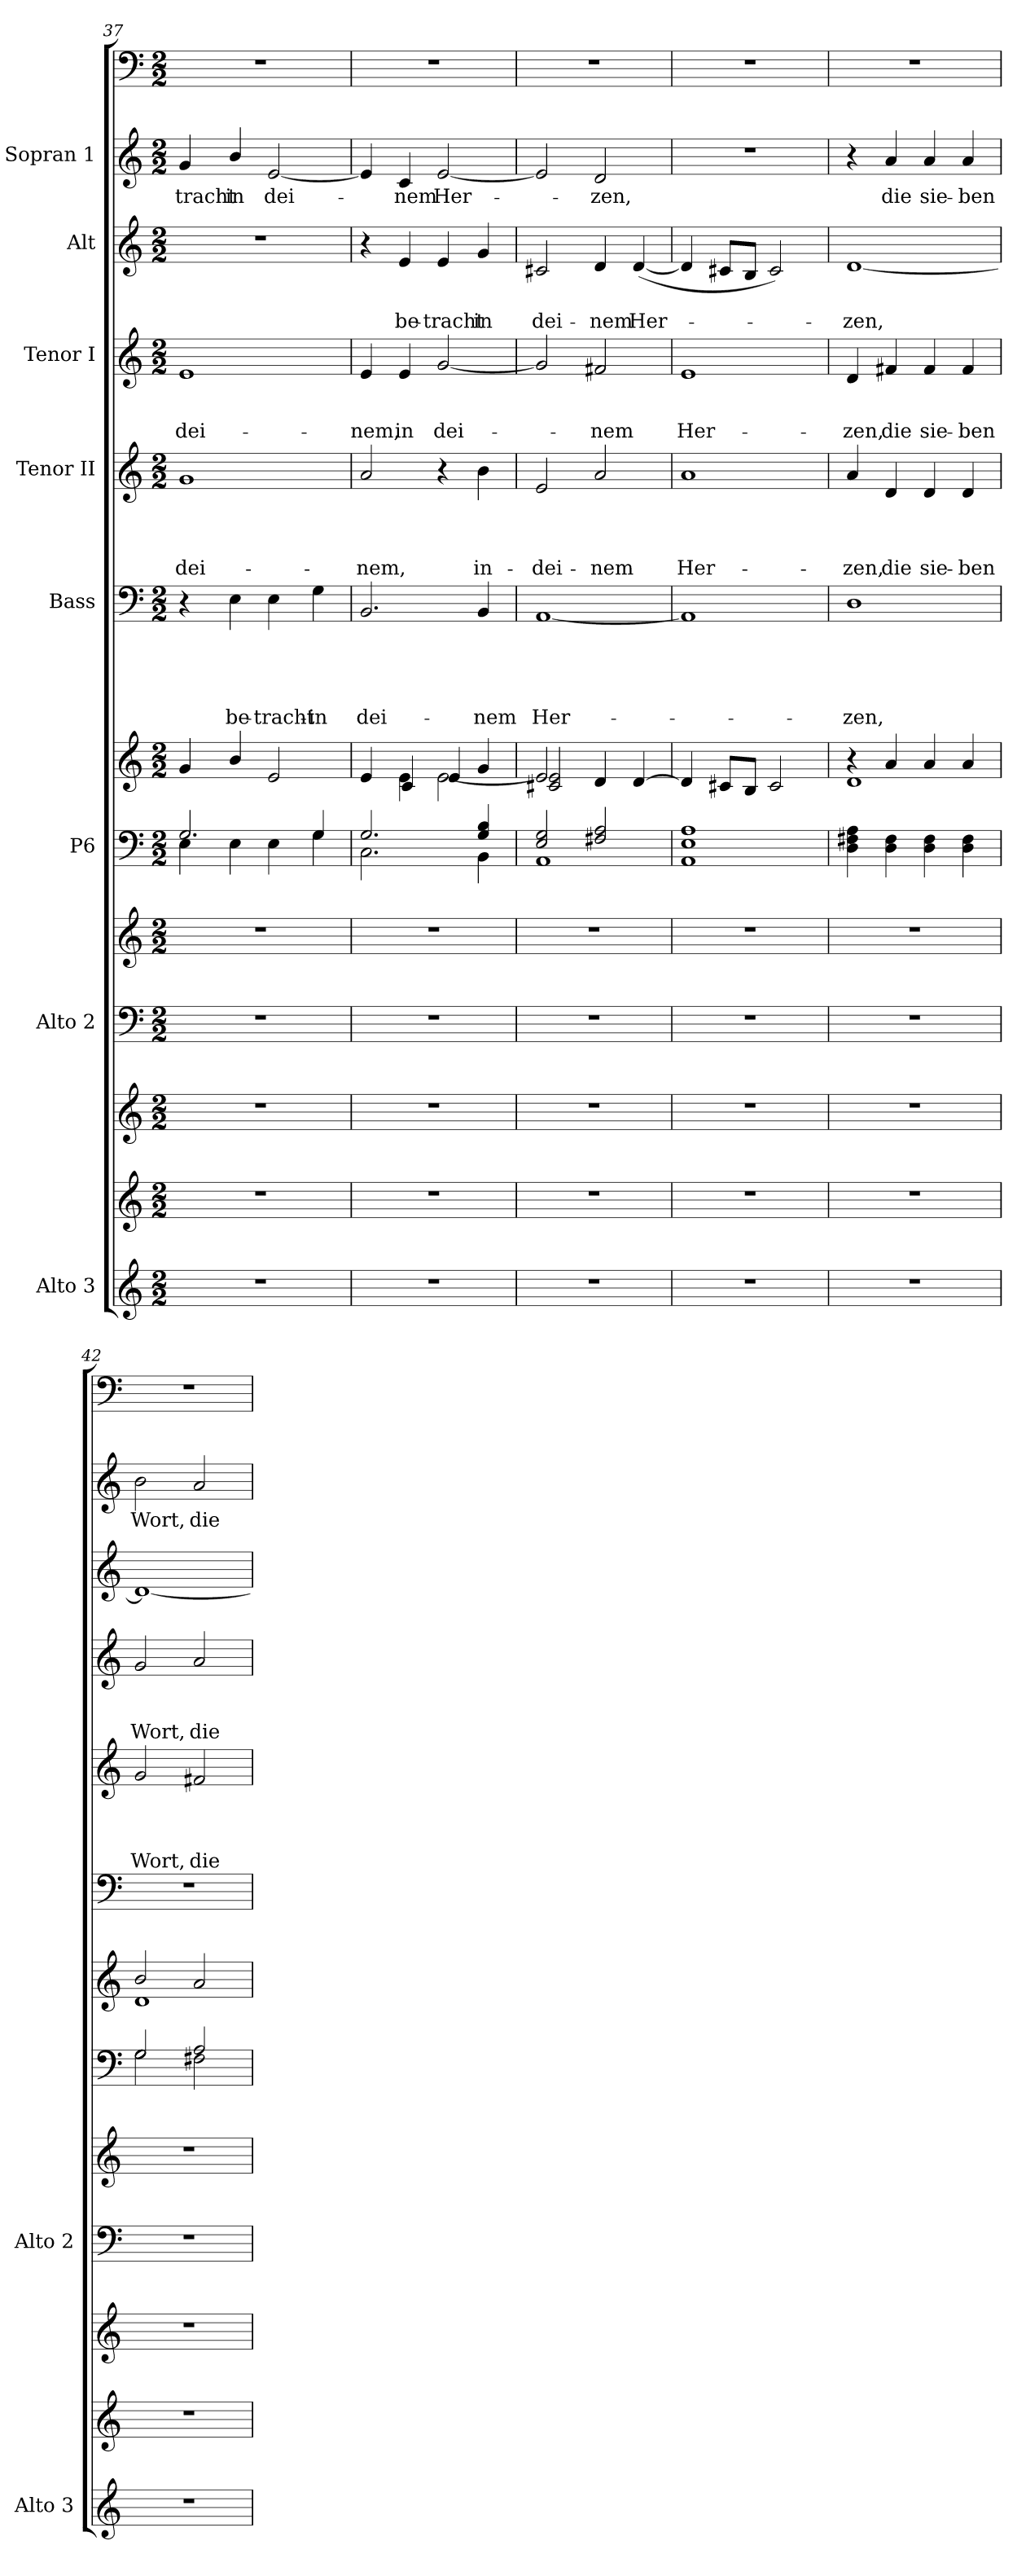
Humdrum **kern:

**kern	**kern	**kern	**kern	**kern	**kern	**kern	**kern	**text	**text	**text	**text	**text	**kern	**text	**text	**text	**text	**kern	**text	**text	**text	**kern	**text	**text	**kern	**text	**kern
*part11	*part10	*part9	*part8	*part8	*part7	*part7	*part6	*part6	*part6	*part6	*part6	*part6	*part5	*part5	*part5	*part5	*part5	*part4	*part4	*part4	*part4	*part3	*part3	*part3	*part2	*part2	*part1
*staff13	*staff12	*staff11	*staff10	*staff9	*staff8	*staff7	*staff6	*staff6	*staff6	*staff6	*staff6	*staff6	*staff5	*staff5	*staff5	*staff5	*staff5	*staff4	*staff4	*staff4	*staff4	*staff3	*staff3	*staff3	*staff2	*staff2	*staff1
*I"Alto 3	*	*	*I"Alto 2	*	*I"P6	*	*I"Bass	*	*	*	*	*	*I"Tenor II	*	*	*	*	*I"Tenor I	*	*	*	*I"Alt	*	*	*I"Sopran 1	*	*
*I'Alto 3	*	*	*I'Alto 2	*	*	*	*	*	*	*	*	*	*	*	*	*	*	*	*	*	*	*	*	*	*	*	*
!!LO:PB:g=z
*clefG2	*clefG2	*clefG2	*clefF4	*clefG2	*clefF4	*clefG2	*clefF4	*	*	*	*	*	*clefG2	*	*	*	*	*clefG2	*	*	*	*clefG2	*	*	*clefG2	*	*clefF4
*	*ITrd7c12	*ITrd7c12	*	*	*	*	*	*	*	*	*	*	*ITrd7c12	*	*	*	*	*ITrd7c12	*	*	*	*	*	*	*	*	*
*k[]	*k[]	*k[]	*k[]	*k[]	*k[]	*k[]	*k[]	*	*	*	*	*	*k[]	*	*	*	*	*k[]	*	*	*	*k[]	*	*	*k[]	*	*k[]
*C:	*C:	*C:	*C:	*C:	*C:	*C:	*C:	*	*	*	*	*	*C:	*	*	*	*	*C:	*	*	*	*C:	*	*	*C:	*	*C:
*M2/2	*M2/2	*M2/2	*M2/2	*M2/2	*M2/2	*M2/2	*M2/2	*	*	*	*	*	*M2/2	*	*	*	*	*M2/2	*	*	*	*M2/2	*	*	*M2/2	*	*M2/2
=37	=37	=37	=37	=37	=37	=37	=37	=37	=37	=37	=37	=37	=37	=37	=37	=37	=37	=37	=37	=37	=37	=37	=37	=37	=37	=37	=37
*	*	*	*	*	*^	*^	*	*	*	*	*	*	*	*	*	*	*	*	*	*	*	*	*	*	*	*	*
*	*	*	*	*	*	*^	*	*^	*	*	*	*	*	*	*	*	*	*	*	*	*	*	*	*	*	*	*	*	*
!	!	!	!	!	!	!	!	!	!	!	!	!	!	!	!	!	!	!	!	!	!LO:LY:b	!	!	!	!LO:LY:b	!	!	!	!	!LO:LY:b	!
1r	1r	1r	1r	1r	4E\	2.G/	1ryy	1ryy	1ryy	4g/	4r	.	.	.	.	.	1G	.	.	.	dei-	1E	.	.	dei-	1r	.	.	4g/	-tracht	1r
!	!	!	!	!	!	!	!	!	!	!	!	!	!	!	!	!LO:LY:b	!	!	!	!	!	!	!	!	!	!	!	!	!	!LO:LY:b	!
.	.	.	.	.	4E\	.	.	.	.	4b/	4E\	.	.	.	.	be-	.	.	.	.	.	.	.	.	.	.	.	.	4b/	in	.
!	!	!	!	!	!	!	!	!	!	!	!	!	!	!	!	!LO:LY:b	!	!	!	!	!	!	!	!	!	!	!	!	!	!LO:LY:b	!
.	.	.	.	.	4E\	.	.	.	.	2e/	4E\	.	.	.	.	-tracht-	.	.	.	.	.	.	.	.	.	.	.	.	[<2e/	dei-	.
!	!	!	!	!	!	!	!	!	!	!	!	!	!	!	!	!LO:LY:b	!	!	!	!	!	!	!	!	!	!	!	!	!	!	!
.	.	.	.	.	4G\	4G/	.	.	.	.	4G\	.	.	.	.	-in	.	.	.	.	.	.	.	.	.	.	.	.	.	.	.
=38	=38	=38	=38	=38	=38	=38	=38	=38	=38	=38	=38	=38	=38	=38	=38	=38	=38	=38	=38	=38	=38	=38	=38	=38	=38	=38	=38	=38	=38	=38	=38
!	!	!	!	!	!	!	!	!	!	!	!	!	!	!	!	!LO:LY:b	!	!	!	!	!LO:LY:b	!	!	!	!LO:LY:b	!	!	!	!	!	!
1r	1r	1r	1r	1r	2.G/	2.C\	1ryy	1ryy	4ryy	4e/	2.BB/	.	.	.	.	dei-	2A/	.	.	.	-nem,	4E/	.	.	-nem,	4r	.	.	4e/]	.	1r
!	!	!	!	!	!	!	!	!	!	!	!	!	!	!	!	!	!	!	!	!	!	!	!	!	!LO:LY:b	!	!	!LO:LY:b	!	!LO:LY:b	!
.	.	.	.	.	.	.	.	.	4e\	4c/	.	.	.	.	.	.	.	.	.	.	.	4E/	.	.	in	4e/	.	be-	4c/	-nem	.
!	!	!	!	!	!	!	!	!	!	!	!	!	!	!	!	!	!	!	!	!	!	!	!	!	!LO:LY:b	!	!	!LO:LY:b	!	!LO:LY:b	!
.	.	.	.	.	.	.	.	.	[<2e\	4e/	.	.	.	.	.	.	4r	.	.	.	.	[<2G/	.	.	dei-	4e/	.	-tracht	[<2e/	Her-	.
!	!	!	!	!	!	!	!	!	!	!	!	!	!	!	!	!LO:LY:b	!	!	!	!	!LO:LY:b	!	!	!	!	!	!	!LO:LY:b	!	!	!
.	.	.	.	.	4G/ 4B/	4BB\	.	.	.	4g/	4BB/	.	.	.	.	-nem	4B\	.	.	.	in-	.	.	.	.	4g/	.	in	.	.	.
=39	=39	=39	=39	=39	=39	=39	=39	=39	=39	=39	=39	=39	=39	=39	=39	=39	=39	=39	=39	=39	=39	=39	=39	=39	=39	=39	=39	=39	=39	=39	=39
!	!	!	!	!	!	!	!	!	!	!	!	!	!	!	!	!LO:LY:b	!	!	!	!	!LO:LY:b	!	!	!	!	!	!	!LO:LY:b	!	!	!
1r	1r	1r	1r	1r	2E/ 2G/	1AA	1ryy	1ryy	2e/]	2c#X/ 2e/	[<1AA	.	.	.	.	Her-	2E/	.	.	.	-dei-	2G/]	.	.	.	2c#X/	.	dei-	2e/]	.	1r
!	!	!	!	!	!	!	!	!	!	!	!	!	!	!	!	!	!	!	!	!	!LO:LY:b	!	!	!	!LO:LY:b	!	!	!LO:LY:b	!	!LO:LY:b	!
.	.	.	.	.	2F#X/ 2A/	.	.	.	2ryy	4d/	.	.	.	.	.	.	2A/	.	.	.	-nem	2F#X/	.	.	-nem	4d/	.	-nem	2d/	-zen,	.
!	!	!	!	!	!	!	!	!	!	!	!	!	!	!	!	!	!	!	!	!	!	!	!	!	!	!	!	!LO:LY:b	!	!	!
.	.	.	.	.	.	.	.	.	.	[<4d/	.	.	.	.	.	.	.	.	.	.	.	.	.	.	.	(<[<4d/	.	Her-	.	.	.
=40	=40	=40	=40	=40	=40	=40	=40	=40	=40	=40	=40	=40	=40	=40	=40	=40	=40	=40	=40	=40	=40	=40	=40	=40	=40	=40	=40	=40	=40	=40	=40
!	!	!	!	!	!	!	!	!	!	!	!	!	!	!	!	!	!	!	!	!	!LO:LY:b	!	!	!	!LO:LY:b	!	!	!	!	!	!
1r	1r	1r	1r	1r	1AA 1E 1A	1ryy	1ryy	1ryy	1ryy	4d/]	1AA]	.	.	.	.	.	1A	.	.	.	Her-	1E	.	.	Her-	4d/]	.	.	1r	.	1r
.	.	.	.	.	.	.	.	.	.	8c#X/L	.	.	.	.	.	.	.	.	.	.	.	.	.	.	.	8c#X/L	.	.	.	.	.
.	.	.	.	.	.	.	.	.	.	8B/J	.	.	.	.	.	.	.	.	.	.	.	.	.	.	.	8B/J	.	.	.	.	.
.	.	.	.	.	.	.	.	.	.	2c#/	.	.	.	.	.	.	.	.	.	.	.	.	.	.	.	2c#/)	.	.	.	.	.
=41	=41	=41	=41	=41	=41	=41	=41	=41	=41	=41	=41	=41	=41	=41	=41	=41	=41	=41	=41	=41	=41	=41	=41	=41	=41	=41	=41	=41	=41	=41	=41
!	!	!	!	!	!	!	!	!	!	!	!	!	!	!	!	!LO:LY:b	!	!	!	!	!LO:LY:b	!	!	!	!LO:LY:b	!	!	!LO:LY:b	!	!	!
1r	1r	1r	1r	1r	4D\ 4F#X\ 4A\	1ryy	1ryy	1ryy	1d	4r	1D	.	.	.	.	-zen,	4A/	.	.	.	-zen,	4D/	.	.	-zen,	[<1d	.	-zen,	4r	.	1r
!	!	!	!	!	!	!	!	!	!	!	!	!	!	!	!	!	!	!	!	!	!LO:LY:b	!	!	!	!LO:LY:b	!	!	!	!	!LO:LY:b	!
.	.	.	.	.	4D\ 4F#\	.	.	.	.	4a/	.	.	.	.	.	.	4D/	.	.	.	die	4F#X/	.	.	die	.	.	.	4a/	die	.
!	!	!	!	!	!	!	!	!	!	!	!	!	!	!	!	!	!	!	!	!	!LO:LY:b	!	!	!	!LO:LY:b	!	!	!	!	!LO:LY:b	!
.	.	.	.	.	4D\ 4F#\	.	.	.	.	4a/	.	.	.	.	.	.	4D/	.	.	.	sie-	4F#/	.	.	sie-	.	.	.	4a/	sie-	.
!	!	!	!	!	!	!	!	!	!	!	!	!	!	!	!	!	!	!	!	!	!LO:LY:b	!	!	!	!LO:LY:b	!	!	!	!	!LO:LY:b	!
.	.	.	.	.	4D\ 4F#\	.	.	.	.	4a/	.	.	.	.	.	.	4D/	.	.	.	-ben	4F#/	.	.	-ben	.	.	.	4a/	-ben	.
=42	=42	=42	=42	=42	=42	=42	=42	=42	=42	=42	=42	=42	=42	=42	=42	=42	=42	=42	=42	=42	=42	=42	=42	=42	=42	=42	=42	=42	=42	=42	=42
!	!	!	!	!	!	!	!	!	!	!	!	!	!	!	!	!	!	!	!	!	!LO:LY:b	!	!	!	!LO:LY:b	!	!	!	!	!LO:LY:b	!
1r	1r	1r	1r	1r	2G/	2G\	1ryy	1ryy	1d	2b/	1r	.	.	.	.	.	2G/	.	.	.	Wort,	2G/	.	.	Wort,	1d_	.	.	2b\	Wort,	1r
!	!	!	!	!	!	!	!	!	!	!	!	!	!	!	!	!	!	!	!	!	!LO:LY:b	!	!	!	!LO:LY:b	!	!	!	!	!LO:LY:b	!
.	.	.	.	.	2A/	2F#X\	.	.	.	2a/	.	.	.	.	.	.	2F#X/	.	.	.	die	2A/	.	.	die	.	.	.	2a/	die	.
*	*	*	*	*	*v	*v	*v	*	*	*	*	*	*	*	*	*	*	*	*	*	*	*	*	*	*	*	*	*	*	*	*
*	*	*	*	*	*	*v	*v	*v	*	*	*	*	*	*	*	*	*	*	*	*	*	*	*	*	*	*	*	*	*
=	=	=	=	=	=	=	=	=	=	=	=	=	=	=	=	=	=	=	=	=	=	=	=	=	=	=	=
*-	*-	*-	*-	*-	*-	*-	*-	*-	*-	*-	*-	*-	*-	*-	*-	*-	*-	*-	*-	*-	*-	*-	*-	*-	*-	*-	*-
